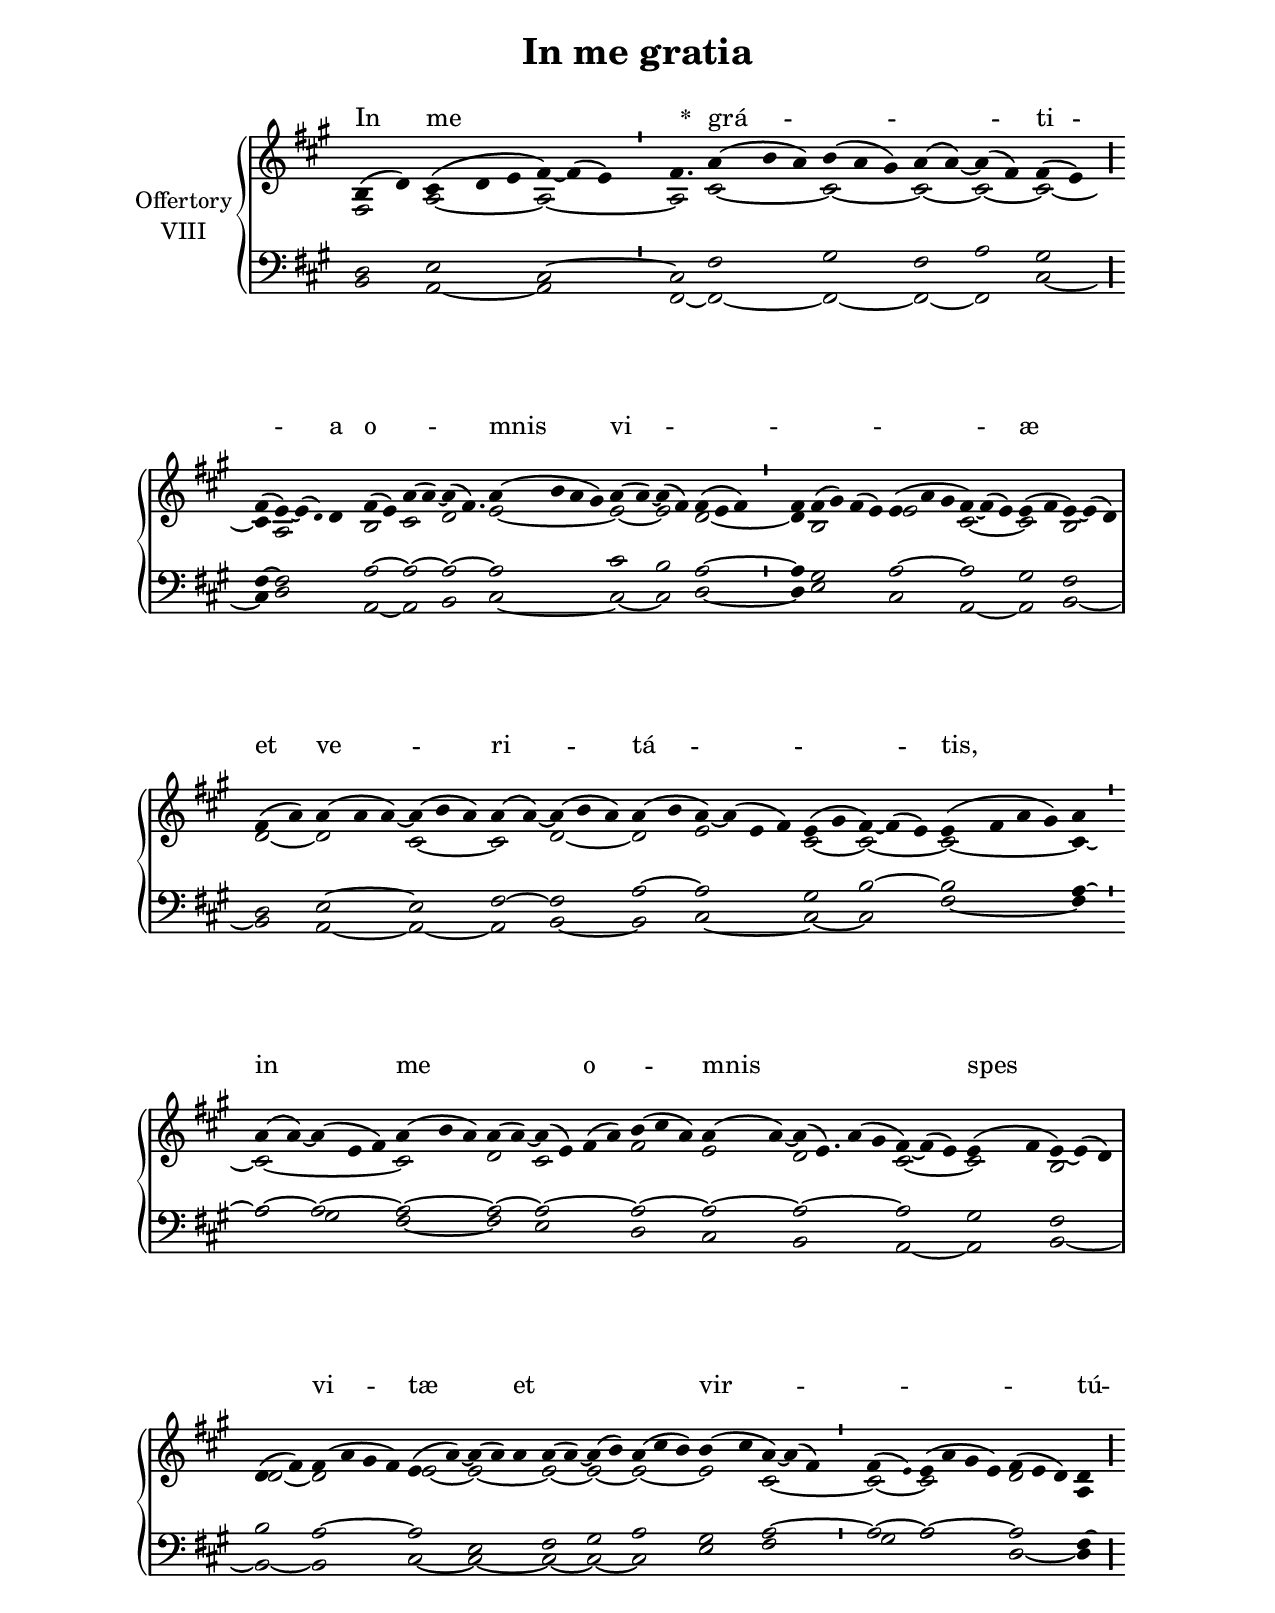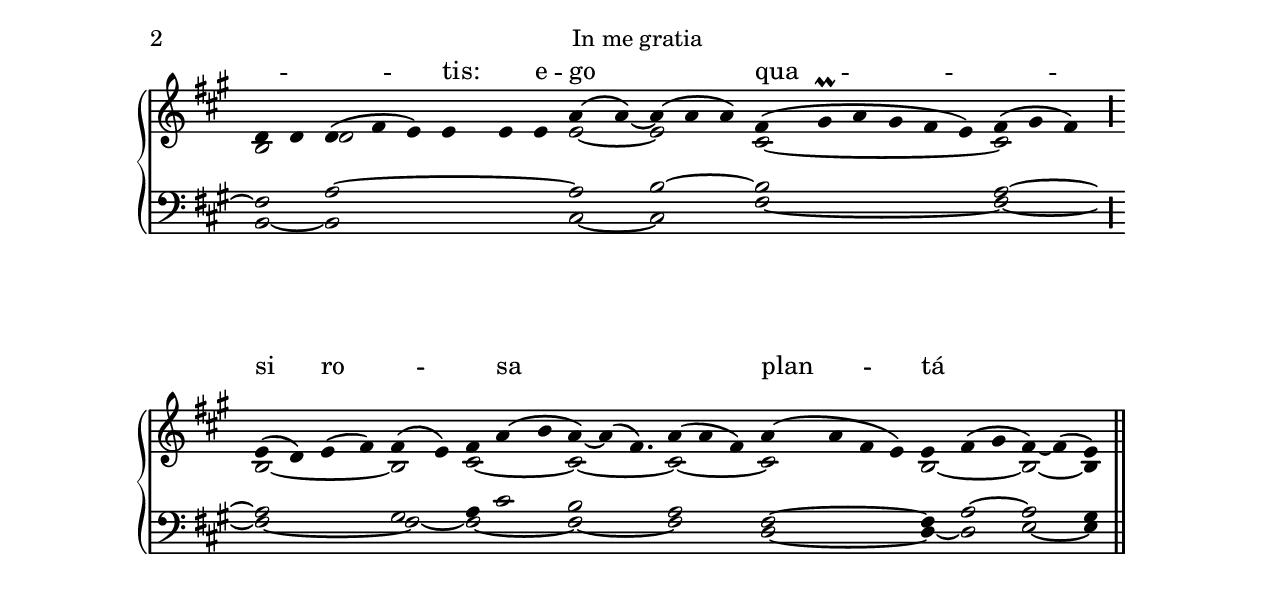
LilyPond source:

\version "2.18"
\include "gregorian.ly"
\include "noh2.ily"


%Page reference: page iii.376a
%(volume.page)

global = {
 \key e \mixolydian
 \cadenzaOn 
}

\header {
  title = \markup \center-column {"In me gratia" \vspace #1 }
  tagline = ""
  composer = ""
}

\paper {
 #(include-special-characters)
  oddHeaderMarkup = \markup \fill-line {
    \line {}
    \center-column {
      \on-the-fly #first-page     " "
      \on-the-fly #not-first-page "In me gratia"
    }
    \line { \on-the-fly #print-page-number-check-first \fromproperty #'page:page-number-string }
  }
  evenHeaderMarkup = \markup \fill-line {
    \line { \on-the-fly #print-page-number-check-first \fromproperty #'page:page-number-string }
    \center-column { "In me gratia" }
    \line {}
  }
}

chantText = \lyricmode {
In me _ 
\set stanza = " * " grá -- _ _ ti -- _ a 
o -- _ mnis vi -- _ _ _ _ _ æ et ve -- ri -- tá -- _ tis, _ 
in me _ o -- _ mnis _ spes _ vi -- tæ et _ _ vir -- _ _ _ tú -- _ _ _ tis: _ 
e -- go qua -- _ si ro -- _ _ sa _ plan -- tá -- _ ta 
su -- per ri -- vos a -- quá -- _ _ rum _ 
fru -- cti -- fi -- cá -- _ _ _ _ vi. _ _ }

chantMusic = {
\tieDown   b4 ( d'4) cis'4 ( d'4 e'4 fis'4) ~ fis'4 ( e'4) \divisioMinima
 fis'4. a'4 ( b'4 a'4) b'4 ( a'4 gis'4) a'4 ( a'4) ~ a'4 ( fis'4) fis'4 ( e'4) \divisioMaior
 fis'4 ( e'4) ~ e'4 ( \once \tweak #'font-size #-4 d' ) d'4 fis'4 ( e'4) a'4 ( a'4) ~ a'4 ( fis'4.) a'4 ( b'4 a'4 gis'4) a'4 ( a'4) ~ a'4 ( fis'4) fis'4 ( e'4 fis'4) \divisioMinima
 fis'4 fis'4 ( gis'4) fis'4 ( e'4) e'4 ( a'4 gis'4 fis'4) ~ fis'4 ( e'4) e'4 ( fis'4 e'4) ~ e'4 ( d'4) \divisioMaxima
 fis'4 ( a'4) a'4 ( a'4 a'4) ~ a'4 ( b'4 a'4) a'4 ( a'4) ~ a'4 ( b'4 a'4) a'4 ( b'4 a'4) ~ a'4 ( e'4 fis'4) e'4 ( gis'4 fis'4) ~ fis'4 ( e'4) e'4 ( fis'4 a'4 gis'4) a'4 \divisioMinima
 a'4 ( a'4) ~ a'4 ( e'4 fis'4) a'4 ( b'4 a'4) a'4 ( a'4) ~ a'4 ( e'4) fis'4 ( a'4) b'4 ( cis''4 a'4) a'4 ( a'4) ~ a'4 ( e'4.) a'4 ( gis'4 fis'4) ~ fis'4 ( e'4) e'4 ( fis'4 e'4) ~ e'4 ( d'4) \divisioMaxima
 d'4 ( fis'4) fis'4 ( a'4 gis'4 fis'4) e'4 ( a'4) ~ a'4 ( a'4) a'4 a'4 ( a'4) ~ a'4 ( b'4) a'4 ( cis''4 b'4) b'4 ( cis''4 a'4) ~ a'4 ( fis'4) \divisioMinima
 fis'4 ( \once \tweak #'font-size #-4 e' ) e'4 ( a'4 gis'4 e'4) fis'4 ( e'4 d'4) d'4 \divisioMaior
 d'4 d'4 d'4 ( fis'4 e'4) e'4 e'4 e'4 a'4 ( a'4) ~ a'4 ( a'4 a'4) fis'4 ( gis'\prall a'4 gis'4 fis'4 e'4) fis'4 ( gis'4 fis'4) \divisioMaior
 e'4 ( d'4) e'4 ( fis'4) fis'4 ( e'4) fis'4 a'4 ( b'4 a'4) ~ a'4 ( fis'4.) a'4 ( a'4 fis'4) a'4 ( a'4 fis'4 e'4) e'4 fis'4 ( gis'4 fis'4) ~ fis'4 ( e'4) \finalis

}

altoMusic = {
fis2 a2*3/2 ~ a2*3/2 ~ \divisioMinima
a2*3/4 cis'2*3/2 ~ cis'2*3/2 ~ cis'2 ~ cis'2 ~ cis'2 ~ \divisioMaior
cis'4 a2*4/2 b2 cis'2 d'2*5/4 e'2*4/2 ~ e'2 ~ e'2 d'2*3/2 ~ \divisioMinima
d'4 b2*4/2 e'2*3/2 cis'2*3/2 ~ cis'2 b2*3/2 \divisioMaxima
d'2 ~ d'2*3/2 cis'2*3/2 ~ cis'2 d'2*3/2 ~ d'2 e'2*4/2 cis'2 ~ cis'2*3/2 ~ cis'2*4/2 ~ cis'4 ~ \divisioMinima
cis'2*5/2 ~ cis'2*3/2 d'2 cis'2*4/2 fis'2*3/2 e'2 d'2*9/4 cis'2*3/2 ~ cis'2 b2*3/2 \divisioMaxima
d'2 ~ d'2*4/2 e'2 ~ e'2*3/2 ~ e'2 ~ e'2 ~ e'2*3/2 ~ e'2 cis'2*3/2 ~ \divisioMinima
cis'2 ~ cis'2*4/2 d'2*3/2 a4 \divisioMaior
b2 d'2*6/2 e'2 ~ e'2*3/2 cis'2*6/2 ~ cis'2*3/2 \divisioMaior
b2*4/2 ~ b2 cis'2*3/2 ~ cis'2*7/4 ~ cis'2*3/2 ~ cis'2*4/2 b2*3/2 ~ b2 ~ b4 \finalis
}

tenorMusic = {
d2 e2*3/2 cis2*3/2 ~ \divisioMinima
cis2*3/4 fis2*3/2 gis2*3/2 fis2 a2 gis2 \divisioMaior
fis4 ~ fis2*4/2 a2 ~ a2 ~ a2*5/4 ~ a2*4/2 cis'2 b2 a2*3/2 ~ \divisioMinima
a4 gis2*4/2 a2*3/2 ~ a2*3/2 gis2 fis2*3/2 \divisioMaxima
d2 e2*3/2 ~ e2*3/2 fis2 ~ fis2*3/2 a2 ~ a2*4/2 gis2 b2*3/2 ~ b2*4/2 a4 ~ \divisioMinima
a2 ~ a2*3/2 ~ a2*3/2 ~ a2 ~ a2*4/2 ~ a2*3/2 ~ a2 ~ a2*9/4 ~ a2*3/2 gis2 fis2*3/2 \divisioMaxima
b2 a2*4/2 ~ a2 e2*3/2 fis2 gis2 a2*3/2 gis2 a2*3/2 ~ \divisioMinima
a2 ~ a2*4/2 ~ a2*3/2 fis4 ~ \divisioMaior
fis2 a2*6/2 ~ a2 b2*3/2 ~ b2*6/2 a2*3/2 ~ \divisioMaior
a2*4/2 gis2 a4 cis'2 b2*7/4 a2*3/2 fis2*4/2 ~ fis4 a2 ~ a2 gis4 \finalis
}

bassMusic = {
b,2 a,2*3/2 ~ a,2*3/2 \divisioMinima
fis,2*3/4 ~ fis,2*3/2 ~ fis,2*3/2 ~ fis,2 ~ fis,2 cis2 ~ \divisioMaior
cis4 d2*4/2 a,2 ~ a,2 b,2*5/4 cis2*4/2 ~ cis2 ~ cis2 d2*3/2 ~ \divisioMinima
d4 e2*4/2 cis2*3/2 a,2*3/2 ~ a,2 b,2*3/2 ~ \divisioMaxima
b,2 a,2*3/2 ~ a,2*3/2 ~ a,2 b,2*3/2 ~ b,2 cis2*4/2 ~ cis2 ~ cis2*3/2 fis2*4/2 ~ fis4 \divisioMinima
a2 gis2*3/2 fis2*3/2 ~ fis2 e2*4/2 d2*3/2 cis2 b,2*9/4 a,2*3/2 ~ a,2 b,2*3/2 ~ \divisioMaxima
b,2 ~ b,2*4/2 cis2 ~ cis2*3/2 ~ cis2 ~ cis2 ~ cis2*3/2 e2 fis2*3/2 \divisioMinima
gis2 a2*4/2 d2*3/2 ~ d4 \divisioMaior
b,2 ~ b,2*6/2 cis2 ~ cis2*3/2 fis2*6/2 ~ fis2*3/2 ~ \divisioMaior
fis2*4/2 ~ fis2 ~ fis2*3/2 ~ fis2*7/4 ~ fis2*3/2 d2*4/2 ~ d4 ~ d2 e2 ~ e4 \finalis
}

voiceLines = {
\voiceLineStyle


}

\score{
  <<
    \new GrandStaff <<
      \set GrandStaff.autoBeaming = ##f
      \set GrandStaff.instrumentName = \markup \center-column {
        "Offertory"
        "VIII"
      }
      \new Staff = up <<
        \new Voice = "chant" {
          \voiceOne \global \chantMusic
        }
        \new Voice {
          \voiceTwo \global \altoMusic
        }
      >>

      \new Staff = down <<
        \clef bass
        \new Voice {
          \voiceOne \global \tenorMusic
        }
        \new Voice {
          \voiceTwo \global \bassMusic
        }
	\new Voice {
        \voiceThree \global \voiceLines
        }
      >>
    >>
    \new Lyrics \lyricsto chant {
      \chantText
    }
  >>
  \layout{
  }
  \midi{
    \tempo 4 = 125
  }
}
